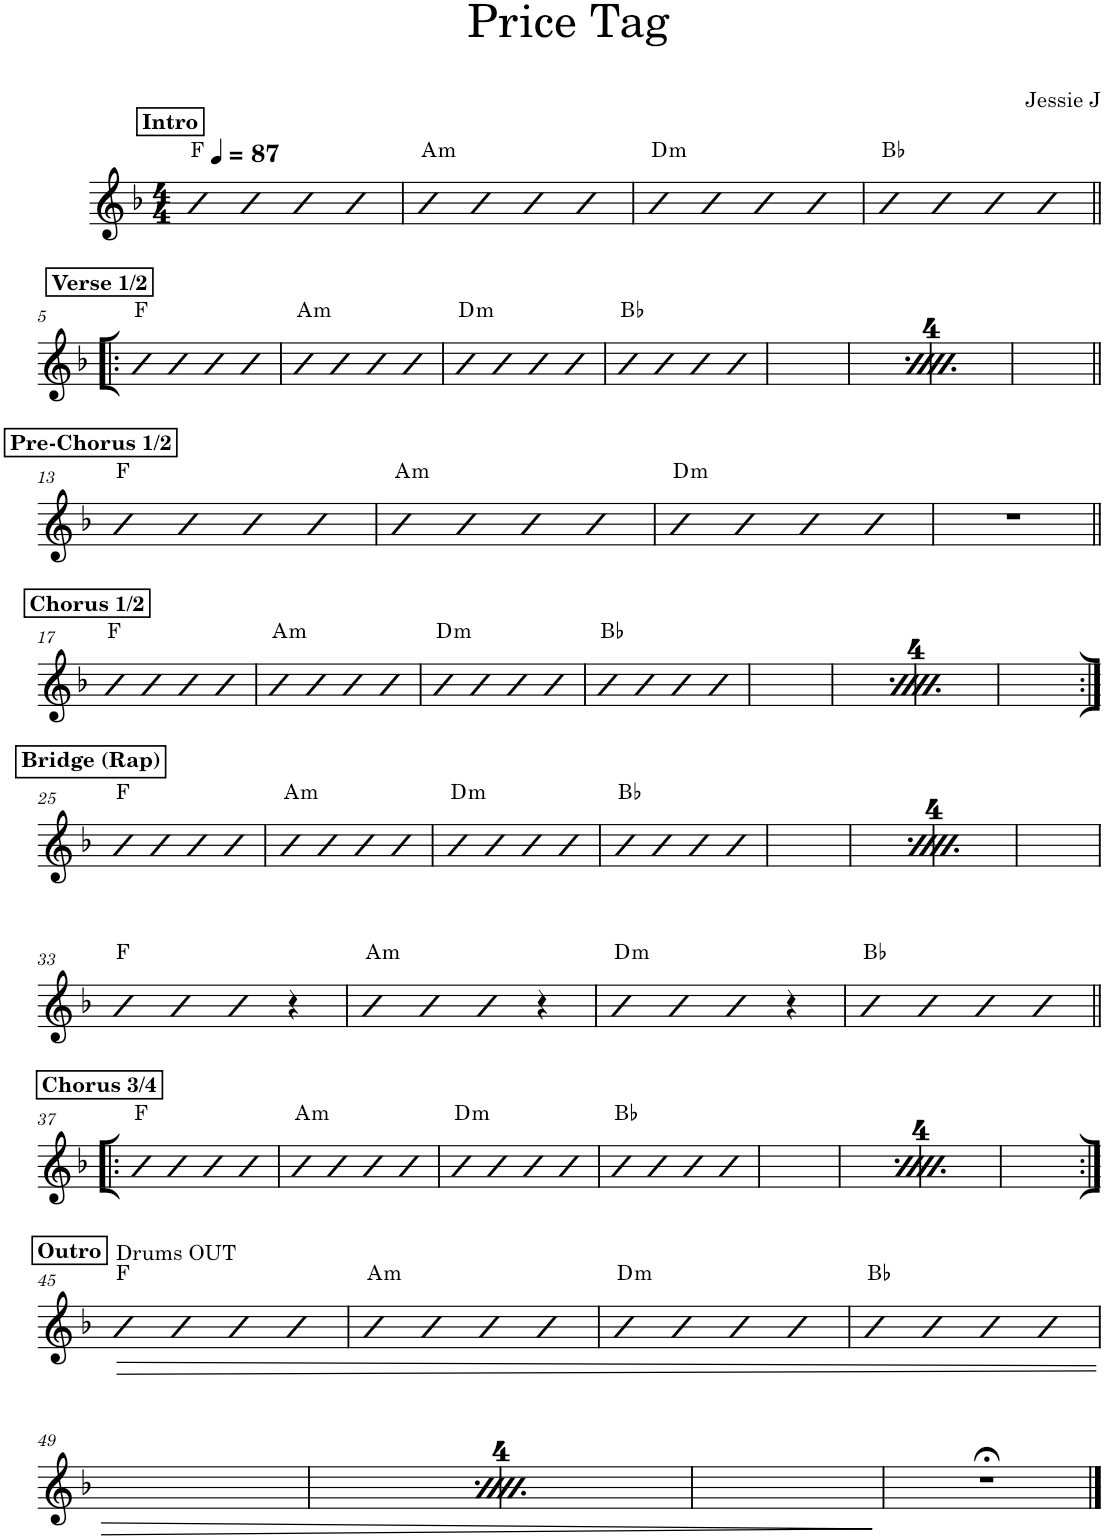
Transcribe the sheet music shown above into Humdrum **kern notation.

**kern	**harte
*part1	*part1
*staff1	*
*I"Piano	*
*I'Pno.	*
*clefG2	*
*k[b-]	*
*M4/4	*
*MM87	*
!!LO:REH:place=s1:a:B:cj:t=Intro
=1	=1
4b-	F:maj
4b-	.
4b-	.
4b-	.
=2	=2
!	!LO:H:kt=m
4b-	A:min
4b-	.
4b-	.
4b-	.
=3	=3
!	!LO:H:kt=m
4b-	D:min
4b-	.
4b-	.
4b-	.
=4	=4
4b-	Bb:maj
4b-	.
4b-	.
4b-	.
!!LO:LB:g=z
!!LO:REH:place=s1:a:B:cj:t=Verse 1/2
=5!|:	=5!|:
4b-	F:maj
4b-	.
4b-	.
4b-	.
=6	=6
!	!LO:H:kt=m
4b-	A:min
4b-	.
4b-	.
4b-	.
=7	=7
!	!LO:H:kt=m
4b-	D:min
4b-	.
4b-	.
4b-	.
=8	=8
4b-	Bb:maj
4b-	.
4b-	.
4b-	.
!!LO:REH:place=s1:a:B:cj:t=Verse 1/2
=9	=9
4b-	F:maj
4b-	.
4b-	.
4b-	.
=10	=10
!	!LO:H:kt=m
4b-	A:min
4b-	.
4b-	.
4b-	.
=11	=11
!	!LO:H:kt=m
4b-	D:min
4b-	.
4b-	.
4b-	.
=12	=12
4b-	Bb:maj
4b-	.
4b-	.
4b-	.
!!LO:LB:g=z
!!LO:REH:place=s1:a:B:cj:t=Pre-Chorus 1/2
=13||	=13||
4b-	F:maj
4b-	.
4b-	.
4b-	.
=14	=14
!	!LO:H:kt=m
4b-	A:min
4b-	.
4b-	.
4b-	.
=15	=15
!	!LO:H:kt=m
4b-	D:min
4b-	.
4b-	.
4b-	.
=16	=16
1r	.
!!LO:LB:g=z
!!LO:REH:place=s1:a:B:cj:t=Chorus 1/2
=17||	=17||
4b-	F:maj
4b-	.
4b-	.
4b-	.
=18	=18
!	!LO:H:kt=m
4b-	A:min
4b-	.
4b-	.
4b-	.
=19	=19
!	!LO:H:kt=m
4b-	D:min
4b-	.
4b-	.
4b-	.
=20	=20
4b-	Bb:maj
4b-	.
4b-	.
4b-	.
!!LO:REH:place=s1:a:B:cj:t=Chorus 1/2
=21	=21
4b-	F:maj
4b-	.
4b-	.
4b-	.
=22	=22
!	!LO:H:kt=m
4b-	A:min
4b-	.
4b-	.
4b-	.
=23	=23
!	!LO:H:kt=m
4b-	D:min
4b-	.
4b-	.
4b-	.
=24	=24
4b-	Bb:maj
4b-	.
4b-	.
4b-	.
!!LO:LB:g=z
!!LO:REH:place=s1:a:B:cj:t=Bridge (Rap)
=25:|!	=25:|!
4b-	F:maj
4b-	.
4b-	.
4b-	.
=26	=26
!	!LO:H:kt=m
4b-	A:min
4b-	.
4b-	.
4b-	.
=27	=27
!	!LO:H:kt=m
4b-	D:min
4b-	.
4b-	.
4b-	.
=28	=28
4b-	Bb:maj
4b-	.
4b-	.
4b-	.
!!LO:REH:place=s1:a:B:cj:t=Bridge (Rap)
=29	=29
4b-	F:maj
4b-	.
4b-	.
4b-	.
=30	=30
!	!LO:H:kt=m
4b-	A:min
4b-	.
4b-	.
4b-	.
=31	=31
!	!LO:H:kt=m
4b-	D:min
4b-	.
4b-	.
4b-	.
=32	=32
4b-	Bb:maj
4b-	.
4b-	.
4b-	.
!!LO:LB:g=z
=33	=33
4b-	F:maj
4b-	.
4b-	.
4r	.
=34	=34
!	!LO:H:kt=m
4b-	A:min
4b-	.
4b-	.
4r	.
=35	=35
!	!LO:H:kt=m
4b-	D:min
4b-	.
4b-	.
4r	.
=36	=36
4b-	Bb:maj
4b-	.
4b-	.
4b-	.
!!LO:LB:g=z
!!LO:REH:place=s1:a:B:cj:t=Chorus 3/4
=37!|:	=37!|:
4b-	F:maj
4b-	.
4b-	.
4b-	.
=38	=38
!	!LO:H:kt=m
4b-	A:min
4b-	.
4b-	.
4b-	.
=39	=39
!	!LO:H:kt=m
4b-	D:min
4b-	.
4b-	.
4b-	.
=40	=40
4b-	Bb:maj
4b-	.
4b-	.
4b-	.
!!LO:REH:place=s1:a:B:cj:t=Chorus 3/4
=41	=41
4b-	F:maj
4b-	.
4b-	.
4b-	.
=42	=42
!	!LO:H:kt=m
4b-	A:min
4b-	.
4b-	.
4b-	.
=43	=43
!	!LO:H:kt=m
4b-	D:min
4b-	.
4b-	.
4b-	.
=44	=44
4b-	Bb:maj
4b-	.
4b-	.
4b-	.
!!LO:LB:g=z
!!LO:REH:place=s1:a:B:cj:t=Outro
=45:|!	=45:|!
!LO:TX:a:t=Drums OUT	!
4b-	F:maj
4b-	.
4b-	.
4b-	.
=46	=46
!	!LO:H:kt=m
4b-	A:min
4b-	.
4b-	.
4b-	.
=47	=47
!	!LO:H:kt=m
4b-	D:min
4b-	.
4b-	.
4b-	.
=48	=48
4b-	Bb:maj
4b-	.
4b-	.
4b-	.
!!LO:LB:g=z
!!LO:REH:place=s1:a:B:cj:t=Outro
=49	=49
!LO:TX:a:t=Drums OUT	!
4b-	F:maj
4b-	.
4b-	.
4b-	.
=50	=50
!	!LO:H:kt=m
4b-	A:min
4b-	.
4b-	.
4b-	.
=51	=51
!	!LO:H:kt=m
4b-	D:min
4b-	.
4b-	.
4b-	.
=52	=52
4b-	Bb:maj
4b-	.
4b-	.
4b-	.
=53	=53
1r;<	.
==	==
*-	*-
